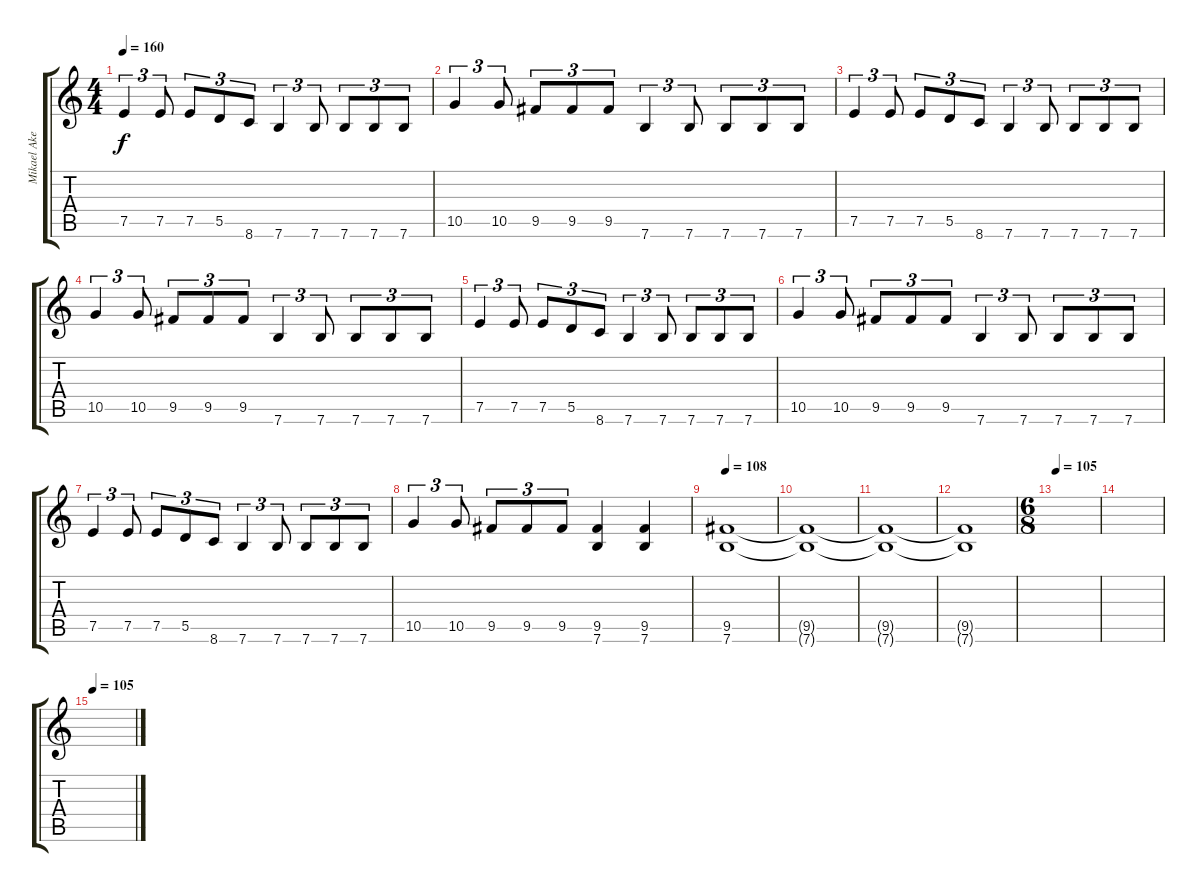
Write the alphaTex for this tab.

\track ("Mikael Akerfeldt" "Mikael Ake") {instrument distortionguitar}
\staff {score tabs}
\tuning (E4 B3 G3 D3 A2 E2) {hide}
\ts (4 4)
\tempo 160
\clef g2
\ks c
7.5.4{tu (3 2) dy f} 7.5.8{tu (3 2)} 7.5.8{tu (3 2)} 5.5.8{tu (3 2)} 8.6.8{tu (3 2)} 7.6.4{tu (3 2)} 7.6.8{tu (3 2)} 7.6.8{tu (3 2)} 7.6.8{tu (3 2)} 7.6.8{tu (3 2)} |
10.5.4{tu (3 2)} 10.5.8{tu (3 2)} 9.5.8{tu (3 2)} 9.5.8{tu (3 2)} 9.5.8{tu (3 2)} 7.6.4{tu (3 2)} 7.6.8{tu (3 2)} 7.6.8{tu (3 2)} 7.6.8{tu (3 2)} 7.6.8{tu (3 2)} |
7.5.4{tu (3 2)} 7.5.8{tu (3 2)} 7.5.8{tu (3 2)} 5.5.8{tu (3 2)} 8.6.8{tu (3 2)} 7.6.4{tu (3 2)} 7.6.8{tu (3 2)} 7.6.8{tu (3 2)} 7.6.8{tu (3 2)} 7.6.8{tu (3 2)} |
10.5.4{tu (3 2)} 10.5.8{tu (3 2)} 9.5.8{tu (3 2)} 9.5.8{tu (3 2)} 9.5.8{tu (3 2)} 7.6.4{tu (3 2)} 7.6.8{tu (3 2)} 7.6.8{tu (3 2)} 7.6.8{tu (3 2)} 7.6.8{tu (3 2)} |
7.5.4{tu (3 2)} 7.5.8{tu (3 2)} 7.5.8{tu (3 2)} 5.5.8{tu (3 2)} 8.6.8{tu (3 2)} 7.6.4{tu (3 2)} 7.6.8{tu (3 2)} 7.6.8{tu (3 2)} 7.6.8{tu (3 2)} 7.6.8{tu (3 2)} |
10.5.4{tu (3 2)} 10.5.8{tu (3 2)} 9.5.8{tu (3 2)} 9.5.8{tu (3 2)} 9.5.8{tu (3 2)} 7.6.4{tu (3 2)} 7.6.8{tu (3 2)} 7.6.8{tu (3 2)} 7.6.8{tu (3 2)} 7.6.8{tu (3 2)} |
7.5.4{tu (3 2)} 7.5.8{tu (3 2)} 7.5.8{tu (3 2)} 5.5.8{tu (3 2)} 8.6.8{tu (3 2)} 7.6.4{tu (3 2)} 7.6.8{tu (3 2)} 7.6.8{tu (3 2)} 7.6.8{tu (3 2)} 7.6.8{tu (3 2)} |
10.5.4{tu (3 2)} 10.5.8{tu (3 2)} 9.5.8{tu (3 2)} 9.5.8{tu (3 2)} 9.5.8{tu (3 2)} (9.5 7.6).4 (9.5 7.6).4 |
\tempo 108
(9.5 7.6).1{volume 0} |
(9.5{t} 7.6{t}).1 |
(9.5{t} 7.6{t}).1 |
(9.5{t} 7.6{t}).1 |
\ts (6 8)
\tempo 105
|
|
\tempo 105
